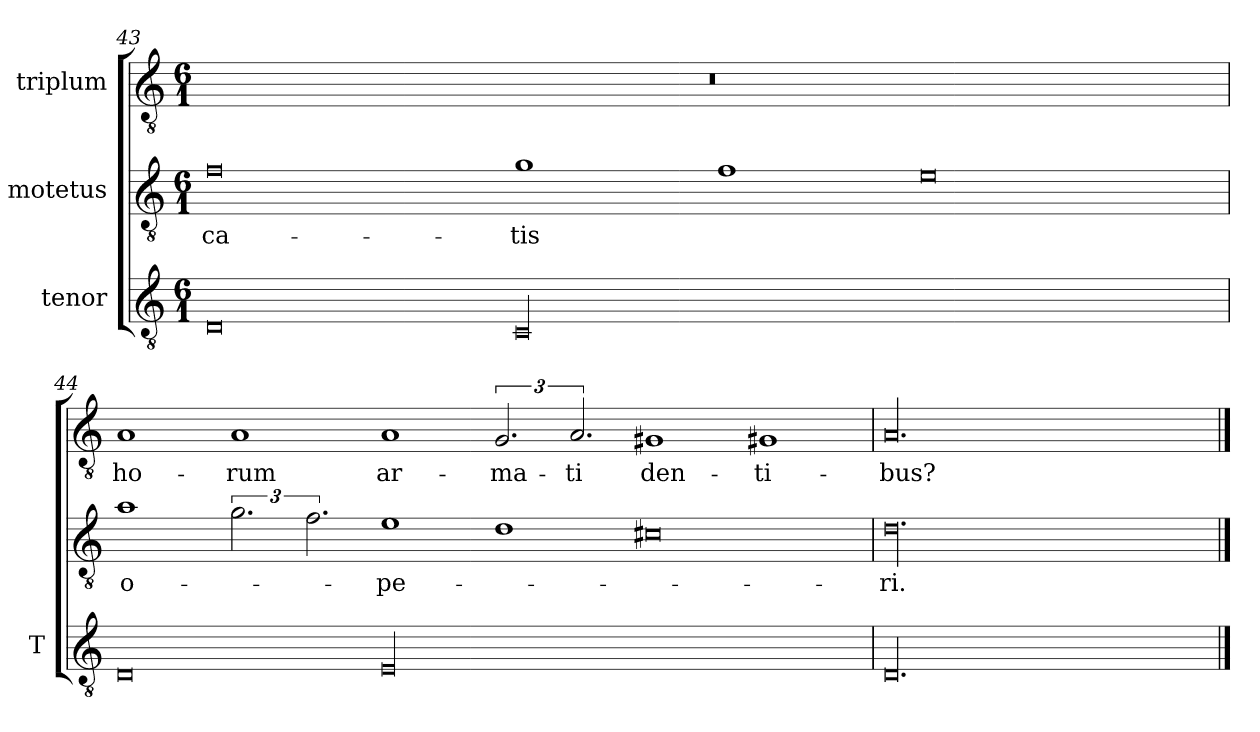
**kern	**kern	**text	**kern	**text
*part3	*part2	*part2	*part1	*part1
*staff3	*staff2	*staff2	*staff1	*staff1
*I"tenor	*I"motetus	*	*I"triplum	*
*I'T	*	*	*	*
*clefGv2	*clefGv2	*	*clefGv2	*
*k[]	*k[]	*	*k[]	*
*C:	*C:	*	*C:	*
*M6/1	*M6/1	*	*M6/1	*
=43	=43	=43	=43	=43
0D/	0f\	-ca-	00.r	.
00C/	1g\	-tis	.	.
.	1f\	.	.	.
.	0e\	.	.	.
=44	=44	=44	=44	=44
0D/	1a\	o-	1A/	ho-
.	3.g\	.	1A/	-rum
.	3.f\	.	.	.
00E/	1e\	-pe-	1A/	ar-
.	1d\	.	3.G/	-ma-
.	.	.	3.A/	-ti
.	0c#Xi\	.	1G#Xi/	den-
.	.	.	1G#Xi/	-ti-
=45	=45	=45	=45	=45
00.D/	00.d\	-ri.	00.A/	-bus?
==	==	==	==	==
*-	*-	*-	*-	*-
